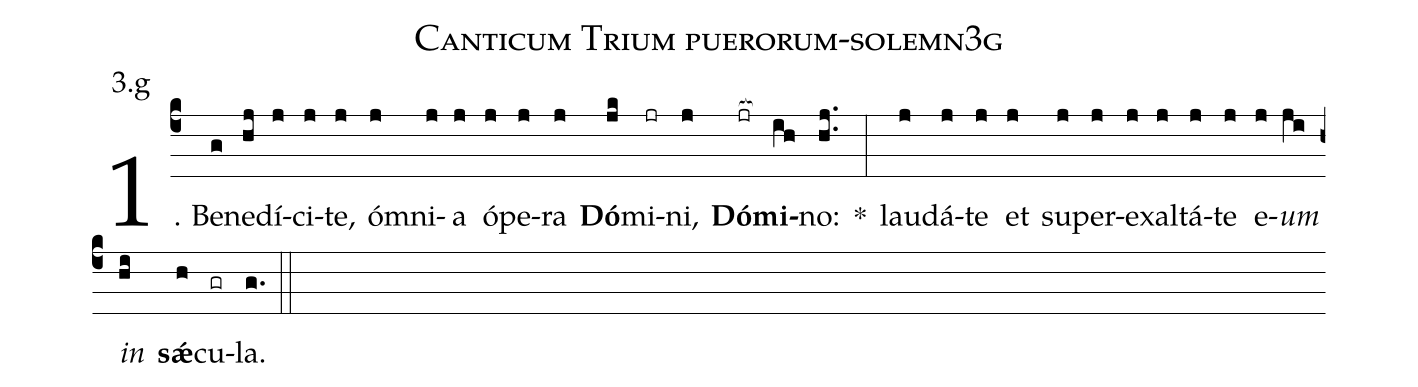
name: Canticum Trium puerorum-solemn3g;
annotation: 3.g;
%%
(c4)1. Be(g)ne(hj)dí(j)ci(j)te,(j) óm(j)ni(j)a(j) ó(j)pe(j)ra(j) <b>Dó</b>(jk)mi(jr)ni,(j) <b>Dó</b>(jr[ocb:1{])<b>mi</b>(ih[ocb:0}])no:(hj..) *(:) lau(j)dá(j)te(j) et(j) su(j)per(j)ex(j)al(j)tá(j)te(j) e(j)<i>um</i>(ji) <i>in</i>(hi) <b>sǽ</b>(h)cu(gr)la.(g.) (::)
